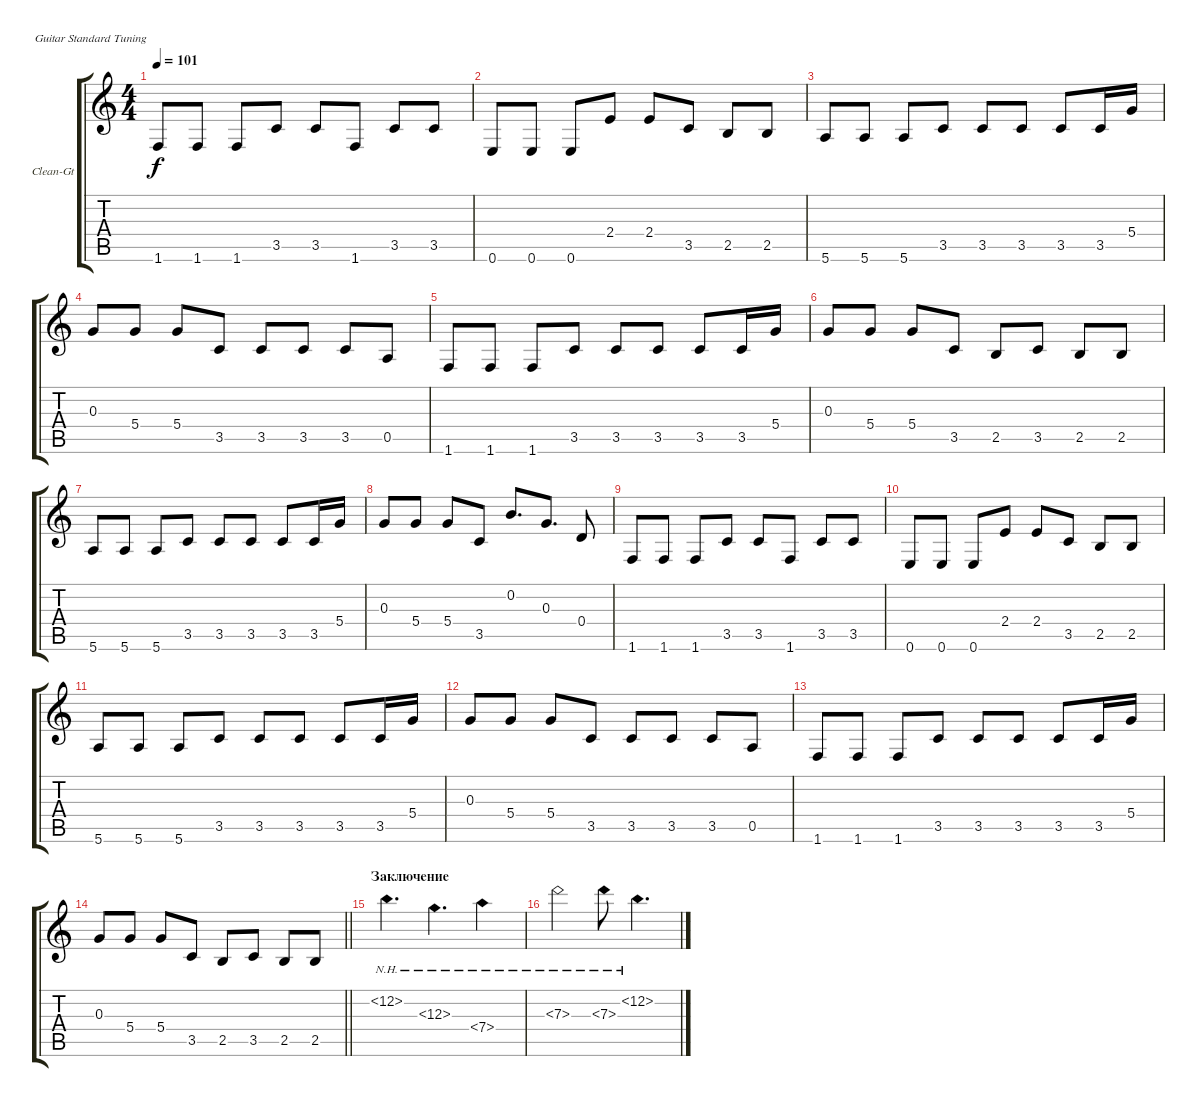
\bracketExtendMode groupsimilarinstruments
\firstSystemTrackNameOrientation horizontal
\otherSystemsTrackNameOrientation horizontal
\track ("Ю.Каспарян (чистая гитара)" "Clean-Gt") {instrument electricguitarclean}
\staff {score tabs}
\tuning (E4 B3 G3 D3 A2 E2)
\ts (4 4)
\tempo 101
\clef g2
\ks c
1.6.8{dy f} 1.6.8 1.6.8 3.5.8 3.5.8 1.6.8 3.5.8 3.5.8 |
0.6.8 0.6.8 0.6.8 2.4.8 2.4.8 3.5.8 2.5.8 2.5.8 |
5.6.8 5.6.8 5.6.8 3.5.8 3.5.8 3.5.8 3.5.8 3.5.16 5.4.16 |
0.3.8 5.4.8 5.4.8 3.5.8 3.5.8 3.5.8 3.5.8 0.5.8 |
1.6.8 1.6.8 1.6.8 3.5.8 3.5.8 3.5.8 3.5.8 3.5.16 5.4.16 |
0.3.8 5.4.8 5.4.8 3.5.8 2.5.8 3.5.8 2.5.8 2.5.8 |
5.6.8 5.6.8 5.6.8 3.5.8 3.5.8 3.5.8 3.5.8 3.5.16 5.4.16 |
0.3.8 5.4.8 5.4.8 3.5.8 0.2.8{d} 0.3.8{d} 0.4.8 |
1.6.8 1.6.8 1.6.8 3.5.8 3.5.8 1.6.8 3.5.8 3.5.8 |
0.6.8 0.6.8 0.6.8 2.4.8 2.4.8 3.5.8 2.5.8 2.5.8 |
5.6.8 5.6.8 5.6.8 3.5.8 3.5.8 3.5.8 3.5.8 3.5.16 5.4.16 |
0.3.8 5.4.8 5.4.8 3.5.8 3.5.8 3.5.8 3.5.8 0.5.8 |
1.6.8 1.6.8 1.6.8 3.5.8 3.5.8 3.5.8 3.5.8 3.5.16 5.4.16 |
\barLineRight lightlight
0.3.8 5.4.8 5.4.8 3.5.8 2.5.8 3.5.8 2.5.8 2.5.8 |
\section ("" "Заключение")
12.2{nh}.4{d} 12.3{nh}.4{d} 7.4{nh}.4 |
7.3{nh}.2 7.3{nh}.8 12.2{nh}.4{d}
